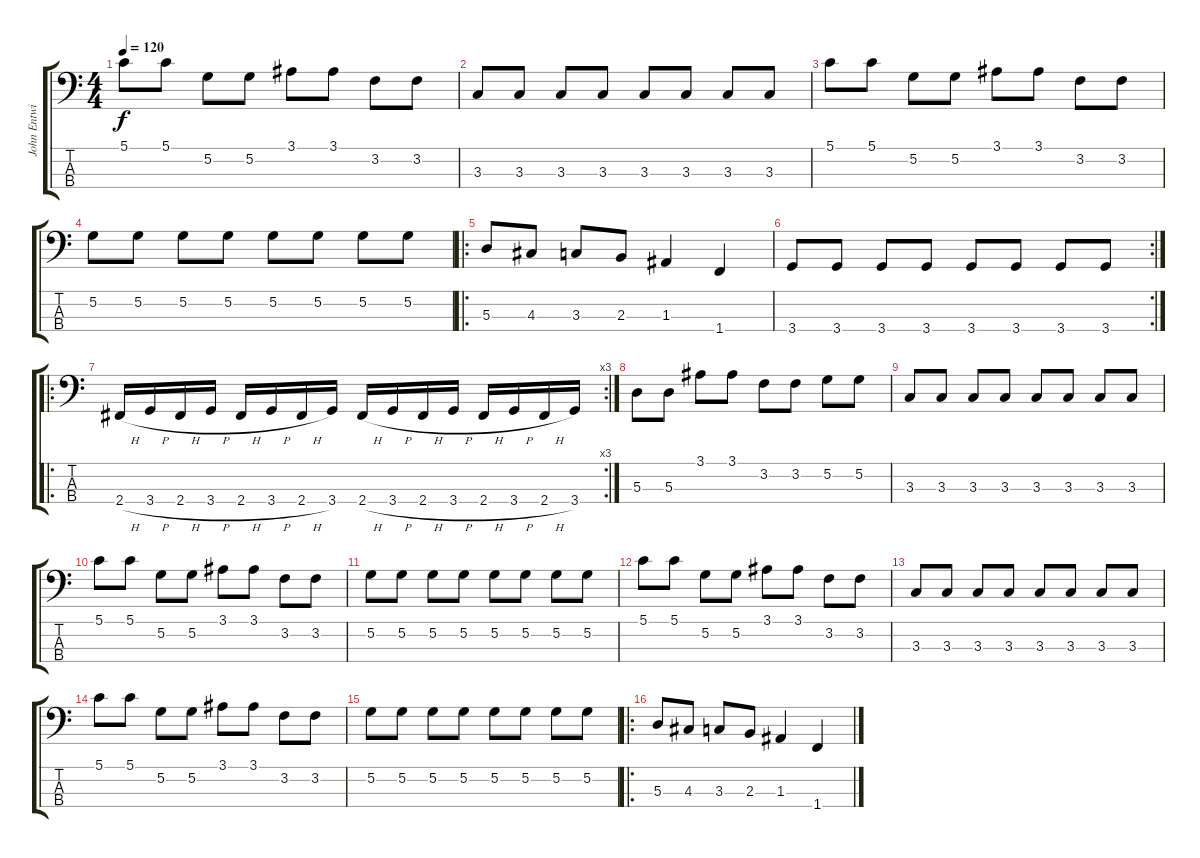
\track ("John Entwistle - Bass" "John Entwi") {instrument electricbassfinger}
\staff {score tabs}
\tuning (G2 D2 A1 E1) {hide}
\ts (4 4)
\tempo 120
\clef f4
\ks c
5.1.8{dy f} 5.1.8 5.2.8 5.2.8 3.1.8 3.1.8 3.2.8 3.2.8 |
3.3.8 3.3.8 3.3.8 3.3.8 3.3.8 3.3.8 3.3.8 3.3.8 |
5.1.8 5.1.8 5.2.8 5.2.8 3.1.8 3.1.8 3.2.8 3.2.8 |
5.2.8 5.2.8 5.2.8 5.2.8 5.2.8 5.2.8 5.2.8 5.2.8 |
\ro
5.3.8 4.3.8 3.3.8 2.3.8 1.3.4 1.4.4 |
\rc 2
3.4.8 3.4.8 3.4.8 3.4.8 3.4.8 3.4.8 3.4.8 3.4.8 |
\ro
\rc 3
2.4{h}.16 3.4{h}.16 2.4{h}.16 3.4{h}.16 2.4{h}.16 3.4{h}.16 2.4{h}.16 3.4.16 2.4{h}.16 3.4{h}.16 2.4{h}.16 3.4{h}.16 2.4{h}.16 3.4{h}.16 2.4{h}.16 3.4.16 |
5.3.8 5.3.8 3.1.8 3.1.8 3.2.8 3.2.8 5.2.8 5.2.8 |
3.3.8 3.3.8 3.3.8 3.3.8 3.3.8 3.3.8 3.3.8 3.3.8 |
5.1.8 5.1.8 5.2.8 5.2.8 3.1.8 3.1.8 3.2.8 3.2.8 |
5.2.8 5.2.8 5.2.8 5.2.8 5.2.8 5.2.8 5.2.8 5.2.8 |
5.1.8 5.1.8 5.2.8 5.2.8 3.1.8 3.1.8 3.2.8 3.2.8 |
3.3.8 3.3.8 3.3.8 3.3.8 3.3.8 3.3.8 3.3.8 3.3.8 |
5.1.8 5.1.8 5.2.8 5.2.8 3.1.8 3.1.8 3.2.8 3.2.8 |
5.2.8 5.2.8 5.2.8 5.2.8 5.2.8 5.2.8 5.2.8 5.2.8 |
\ro
5.3.8 4.3.8 3.3.8 2.3.8 1.3.4 1.4.4
